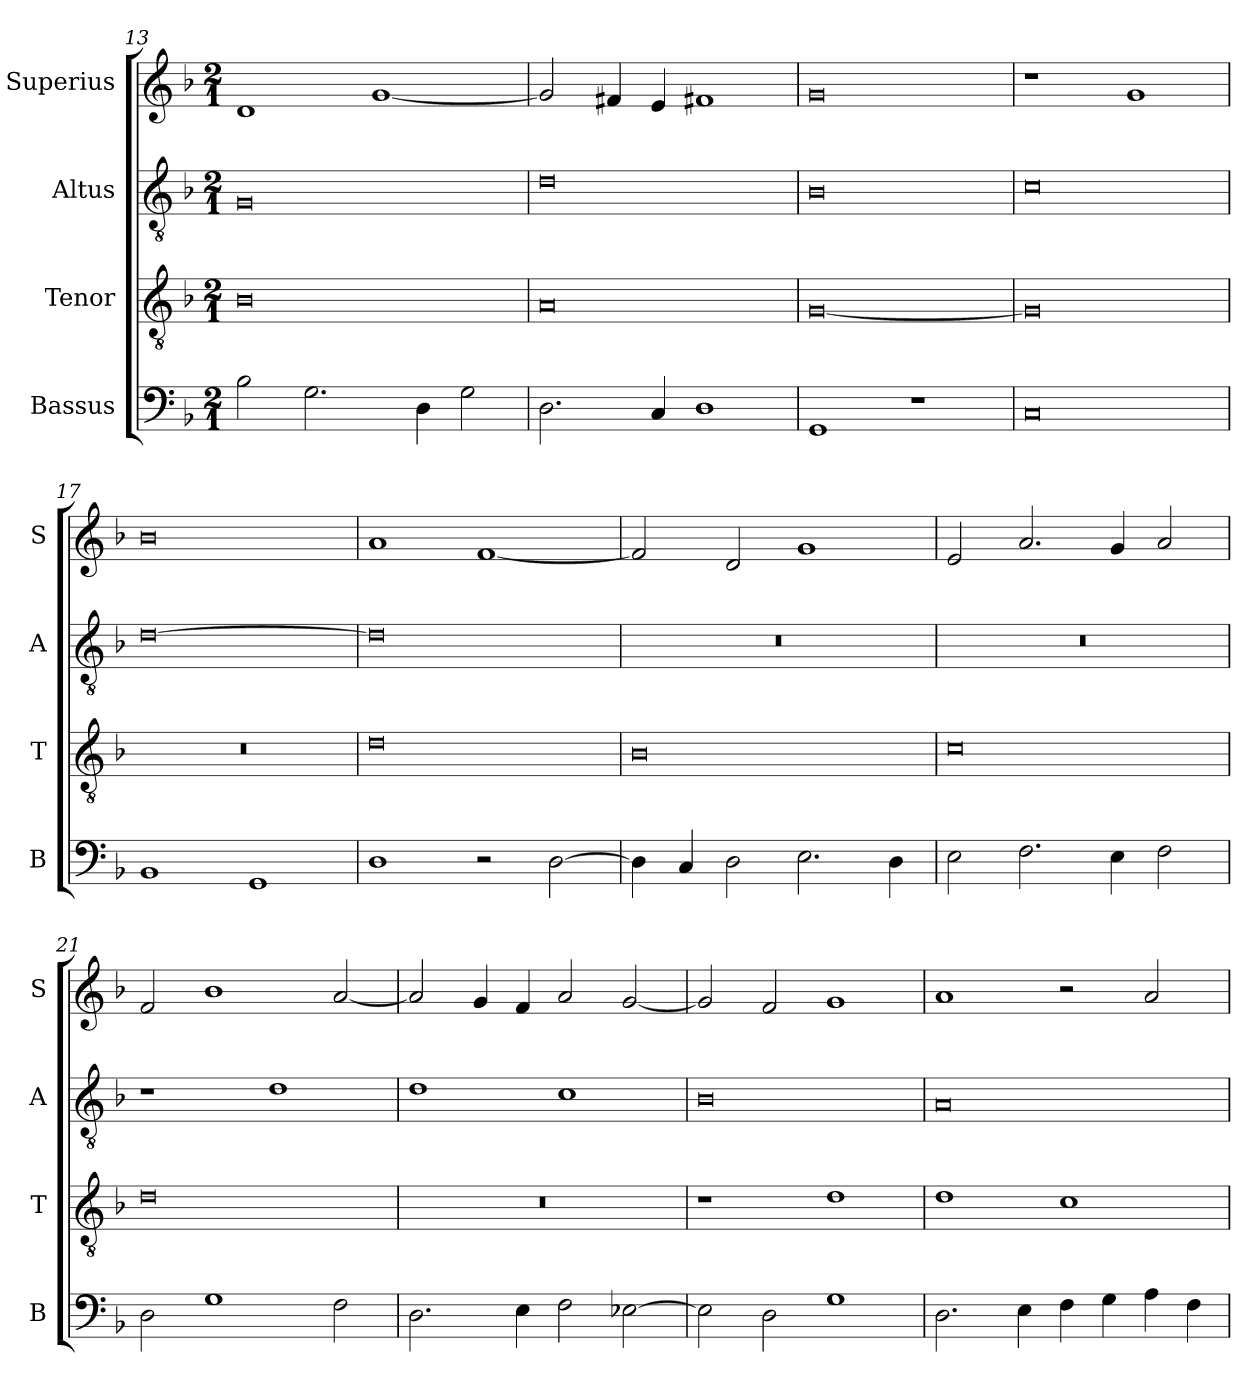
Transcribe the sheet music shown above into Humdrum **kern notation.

**kern	**kern	**kern	**kern
*part4	*part3	*part2	*part1
*staff4	*staff3	*staff2	*staff1
*I"Bassus	*I"Tenor	*I"Altus	*I"Superius
*I'B	*I'T	*I'A	*I'S
*clefF4	*clefGv2	*clefGv2	*clefG2
*k[b-]	*k[b-]	*k[b-]	*k[b-]
*M2/1	*M2/1	*M2/1	*M2/1
=13	=13	=13	=13
2B-	0B-	0G	1d
2.G	.	.	.
.	.	.	[1g
4D	.	.	.
2G	.	.	.
=14	=14	=14	=14
2.D	0A	0d	2g]
.	.	.	4f#X
4C	.	.	4e
1D	.	.	1f#X
=15	=15	=15	=15
1GG	[0G	0B-	0g
1r	.	.	.
=16	=16	=16	=16
0C	0G]	0c	1r
.	.	.	1g
=17	=17	=17	=17
1BB-	0r	[0d	0b-
1GG	.	.	.
=18	=18	=18	=18
1D	0d	0d]	1a
2r	.	.	[1f
[2D	.	.	.
=19	=19	=19	=19
4D]	0B-	0r	2f]
4C	.	.	.
2D	.	.	2d
2.E	.	.	1g
4D	.	.	.
=20	=20	=20	=20
2E	0c	0r	2e
2.F	.	.	2.a
4E	.	.	4g
2F	.	.	2a
=21	=21	=21	=21
2D	0d	1r	2f
1G	.	.	1b-
.	.	1d	.
2F	.	.	[2a
=22	=22	=22	=22
2.D	0r	1d	2a]
.	.	.	4g
4E	.	.	4f
2F	.	1c	2a
[2E-X	.	.	[2g
=23	=23	=23	=23
2E-]	1r	0B-	2g]
2D	.	.	2f
1G	1d	.	1g
=24	=24	=24	=24
2.D	1d	0A	1a
4E	.	.	.
4F	1c	.	2r
4G	.	.	.
4A	.	.	2a
4F	.	.	.
=	=	=	=
*-	*-	*-	*-
